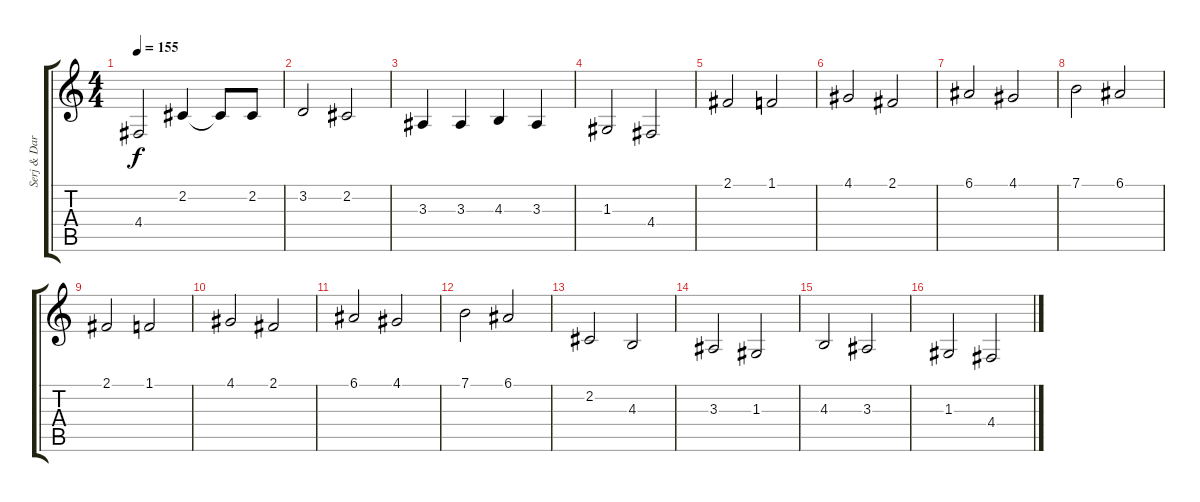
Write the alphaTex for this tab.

\track ("Serj & Daron" "Serj & Dar") {instrument tenorsax}
\staff {score tabs}
\tuning (E4 B3 G3 D3 A2 E2) {hide}
\ts (4 4)
\tempo 155
\clef g2
\ks c
4.4.2{dy f} 2.2.4 2.2{t}.8 2.2.8 |
3.2.2 2.2.2 |
3.3.4 3.3.4 4.3.4 3.3.4 |
1.3.2 4.4.2 |
2.1.2 1.1.2 |
4.1.2 2.1.2 |
6.1.2 4.1.2 |
7.1.2 6.1.2 |
2.1.2 1.1.2 |
4.1.2 2.1.2 |
6.1.2 4.1.2 |
7.1.2 6.1.2 |
2.2.2 4.3.2 |
3.3.2 1.3.2 |
4.3.2 3.3.2 |
1.3.2 4.4.2
